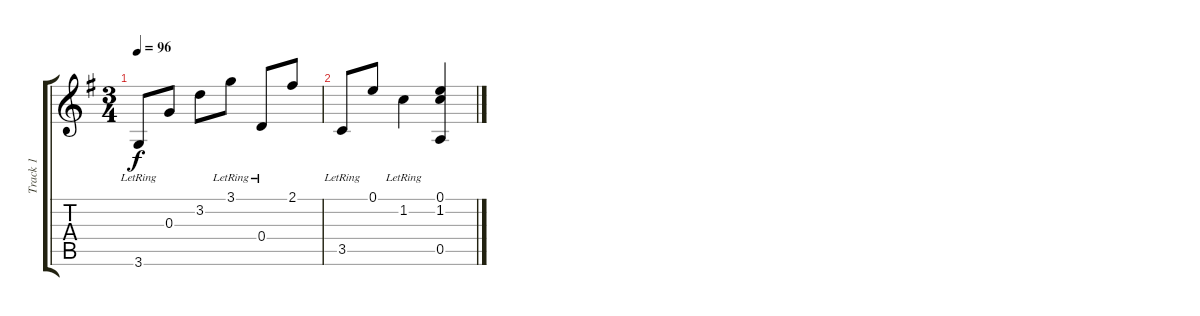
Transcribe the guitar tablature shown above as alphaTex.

\track ("Track 1" "Track 1") {instrument acousticguitarnylon}
\staff {score tabs}
\tuning (E4 B3 G3 D3 A2 E2) {hide}
\ts (3 4)
\tempo 96
\clef g2
\ks eminor
3.6{lr}.8{dy f} 0.3.8 3.2.8 3.1{lr}.8 0.4{lr}.8 2.1.8 |
3.5{lr}.8 0.1.8 1.2{lr}.4 (0.1 1.2 0.5).4
